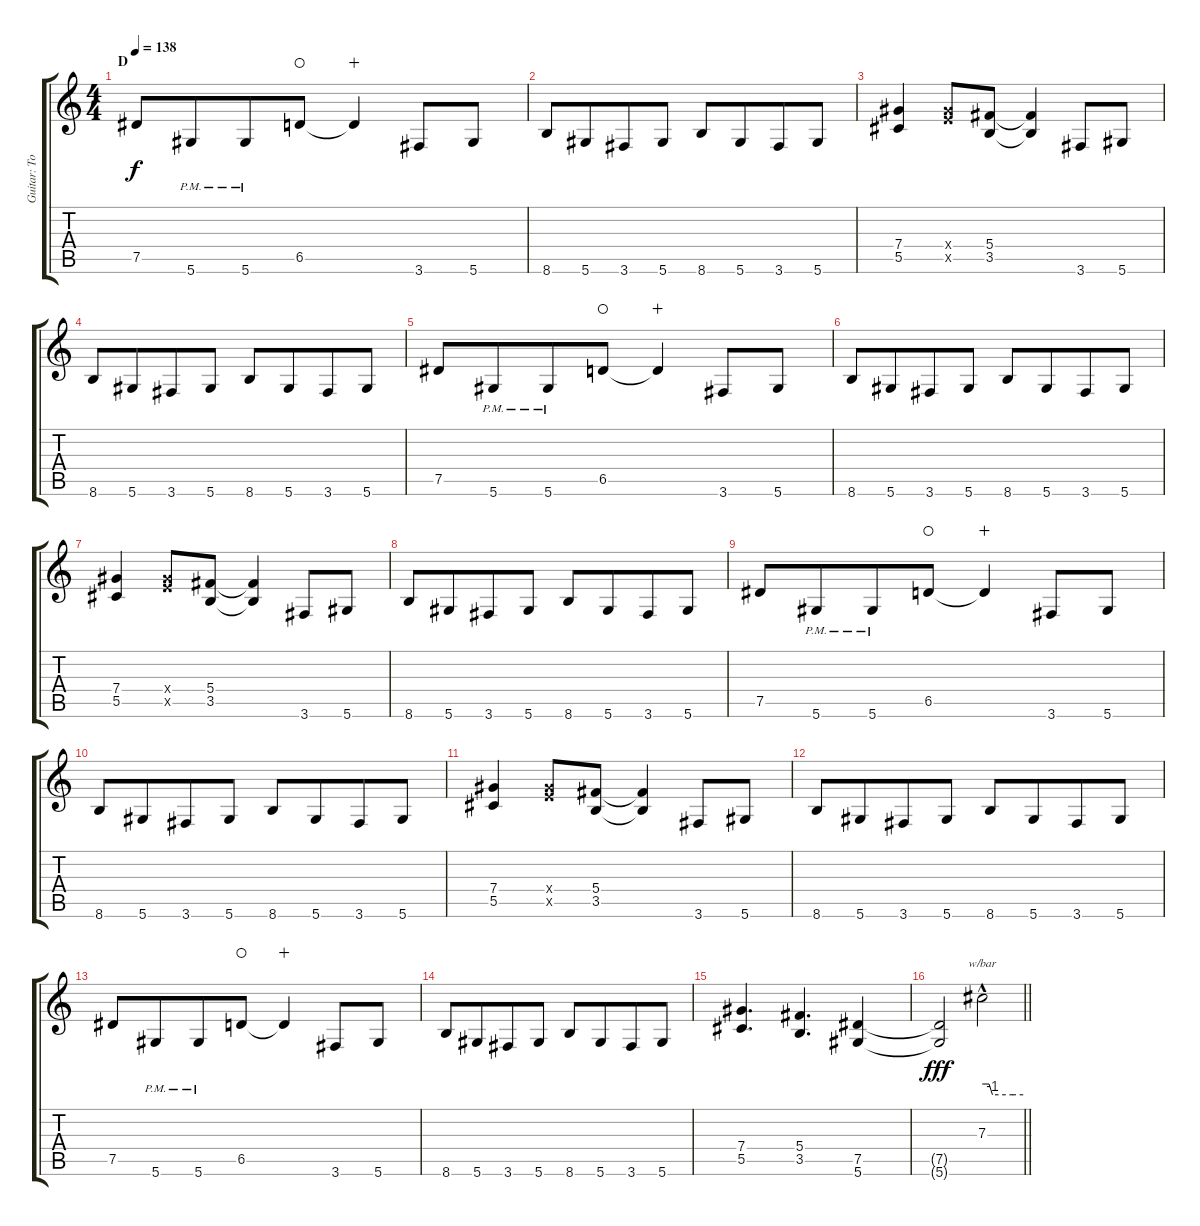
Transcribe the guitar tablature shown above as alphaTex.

\track ("Guitar: Tony" "Guitar: To") {instrument overdrivenguitar}
\staff {score tabs}
\tuning (Eb4 Bb3 Gb3 Db3 Ab2 Eb2) {hide}
\ts (4 4)
\section ("" "D")
\tempo 138
\clef g2
\ks c
7.5.8{dy f} 5.6{pm}.8{beam merge} 5.6{pm}.8 6.5.8{waho} 6.5{t}.4{wahc} 3.6.8 5.6.8 |
8.6.8 5.6.8{beam merge} 3.6.8 5.6.8 8.6.8 5.6.8{beam merge} 3.6.8 5.6.8 |
(7.4 5.5).4 (7.4{x} 8.5{x}).8 (5.4 3.5).8 (5.4{t} 3.5{t}).4 3.6.8 5.6.8 |
8.6.8 5.6.8{beam merge} 3.6.8 5.6.8 8.6.8 5.6.8{beam merge} 3.6.8 5.6.8 |
7.5.8 5.6{pm}.8{beam merge} 5.6{pm}.8 6.5.8{waho} 6.5{t}.4{wahc} 3.6.8 5.6.8 |
8.6.8 5.6.8{beam merge} 3.6.8 5.6.8 8.6.8 5.6.8{beam merge} 3.6.8 5.6.8 |
(7.4 5.5).4 (7.4{x} 8.5{x}).8 (5.4 3.5).8 (5.4{t} 3.5{t}).4 3.6.8 5.6.8 |
8.6.8 5.6.8{beam merge} 3.6.8 5.6.8 8.6.8 5.6.8{beam merge} 3.6.8 5.6.8 |
7.5.8 5.6{pm}.8{beam merge} 5.6{pm}.8 6.5.8{waho} 6.5{t}.4{wahc} 3.6.8 5.6.8 |
8.6.8 5.6.8{beam merge} 3.6.8 5.6.8 8.6.8 5.6.8{beam merge} 3.6.8 5.6.8 |
(7.4 5.5).4 (7.4{x} 8.5{x}).8 (5.4 3.5).8 (5.4{t} 3.5{t}).4 3.6.8 5.6.8 |
8.6.8 5.6.8{beam merge} 3.6.8 5.6.8 8.6.8 5.6.8{beam merge} 3.6.8 5.6.8 |
7.5.8 5.6{pm}.8{beam merge} 5.6{pm}.8 6.5.8{waho} 6.5{t}.4{wahc} 3.6.8 5.6.8 |
8.6.8 5.6.8{beam merge} 3.6.8 5.6.8 8.6.8 5.6.8{beam merge} 3.6.8 5.6.8 |
(7.4 5.5).4{d} (5.4 3.5).4{d} (7.5 5.6).4 |
\barLineRight lightlight
(7.5{t} 5.6{t}).2{dy fff} 7.3{hac}.2{tbe (custom default 0 0 10 0 15 -4 45 -4 60 -4)}
